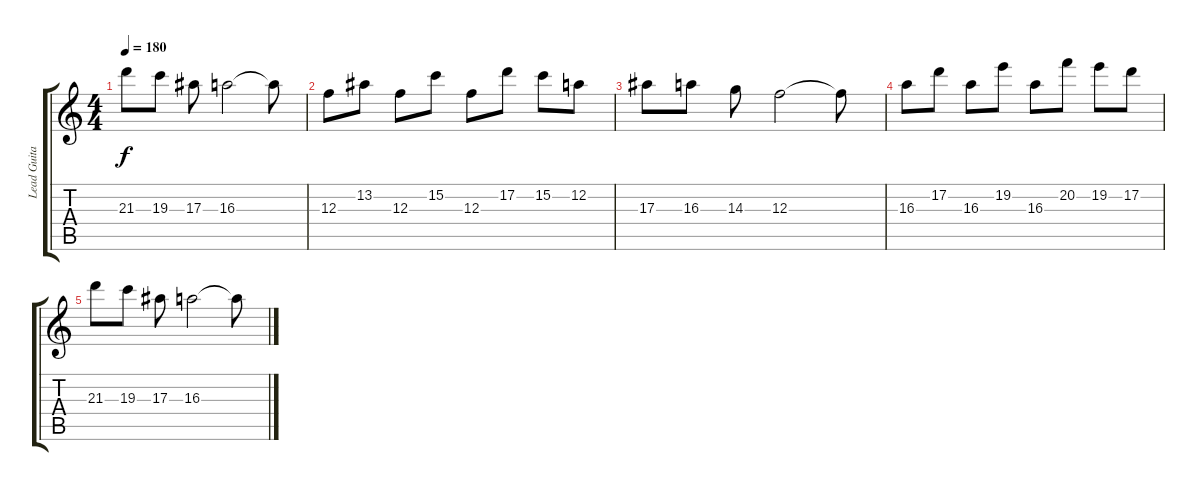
\track ("Lead Guitar 1" "Lead Guita") {instrument distortionguitar}
\staff {score tabs}
\tuning (D4 A3 F3 C3 G2 D2) {hide}
\ts (4 4)
\tempo 180
\clef g2
\ks c
21.3.8{dy f volume 0} 19.3.8 17.3.8 16.3.2 16.3{t}.8 |
12.3.8 13.2.8 12.3.8 15.2.8 12.3.8 17.2.8 15.2.8 12.2.8 |
17.3.8 16.3.8 14.3.8 12.3.2 12.3{t}.8 |
16.3.8 17.2.8 16.3.8 19.2.8 16.3.8 20.2.8 19.2.8 17.2.8 |
21.3.8 19.3.8 17.3.8 16.3.2 16.3{t}.8
